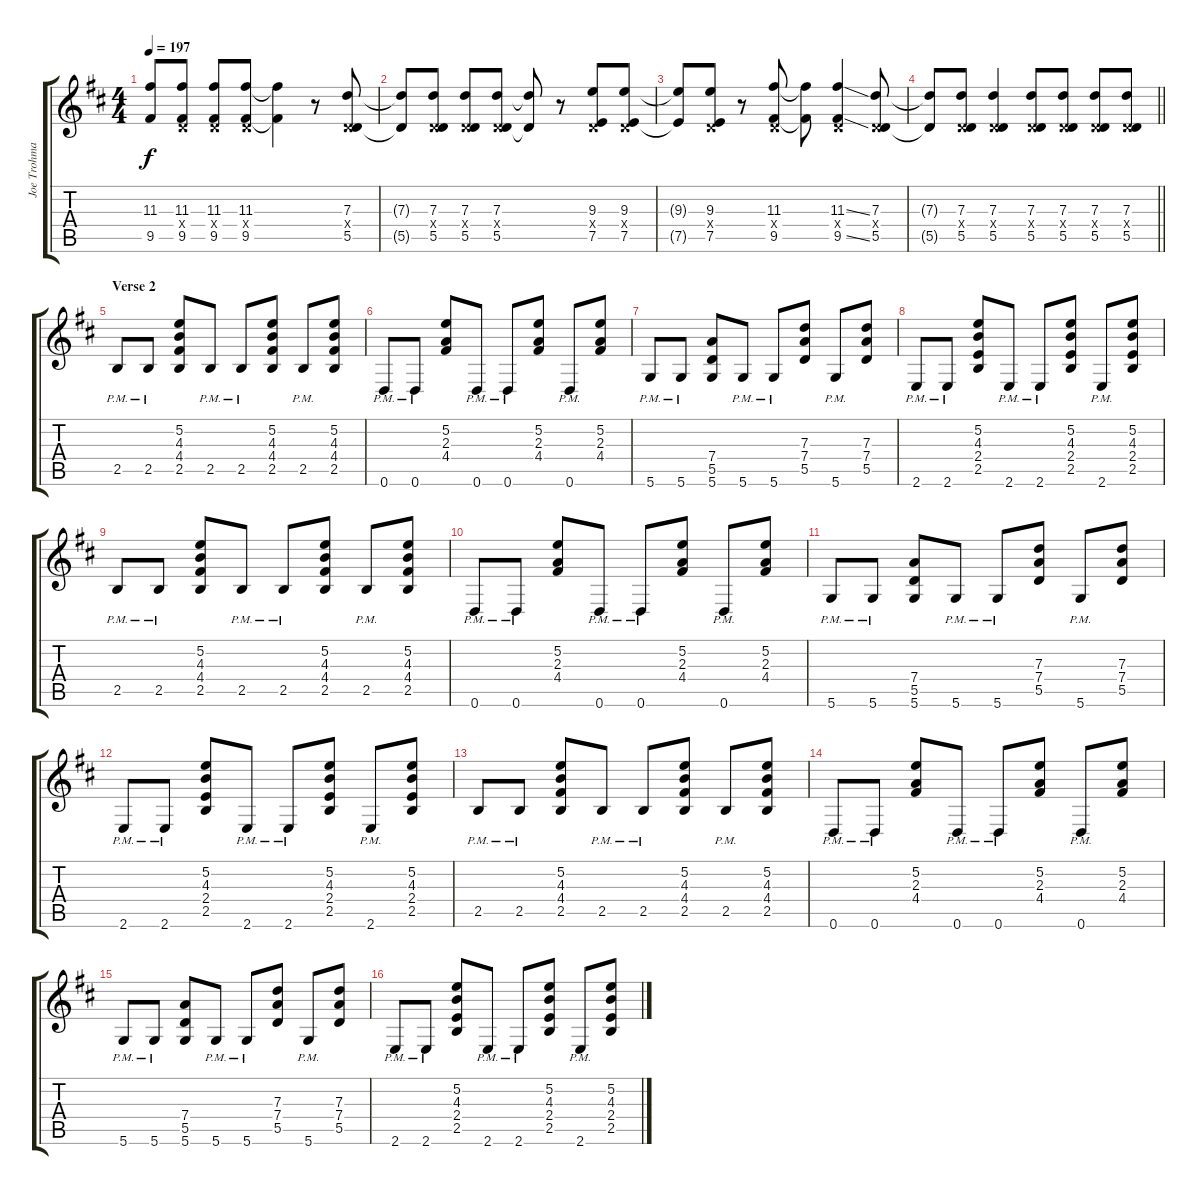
\track ("Joe Trohman (Lead Guitar)" "Joe Trohma") {instrument distortionguitar}
\staff {score tabs}
\tuning (E4 B3 G3 D3 A2 D2) {hide}
\ts (4 4)
\tempo 197
\clef g2
\ks d
(11.3{t} 9.5{t}).8{dy f} (11.3 0.4{x} 9.5).8 (11.3 0.4{x} 9.5).8 (11.3 0.4{x} 9.5).8 (11.3{t} 9.5{t}).4 r.8 (7.3 0.4{x} 5.5).8 |
(7.3{t} 5.5{t}).8 (7.3 0.4{x} 5.5).8 (7.3 0.4{x} 5.5).8 (7.3 0.4{x} 5.5).8 (7.3{t} 5.5{t}).8 r.8 (9.3 0.4{x} 7.5).8 (9.3 0.4{x} 7.5).8 |
(9.3{t} 7.5{t}).8 (9.3 0.4{x} 7.5).8 r.8 (11.3 0.4{x} 9.5).8 (11.3{t} 9.5{t}).8 (11.3{ss} 0.4{x} 9.5{ss}).4 (7.3 0.4{x} 5.5).8 |
\barLineRight lightlight
(7.3{t} 5.5{t}).8 (7.3 0.4{x} 5.5).8 (7.3 0.4{x} 5.5).4 (7.3 0.4{x} 5.5).8 (7.3 0.4{x} 5.5).8 (7.3 0.4{x} 5.5).8 (7.3 0.4{x} 5.5).8 |
\section ("" "Verse 2")
2.5{pm}.8 2.5{pm}.8 (5.2 4.3 4.4 2.5).8 2.5{pm}.8 2.5{pm}.8 (5.2 4.3 4.4 2.5).8 2.5{pm}.8 (5.2 4.3 4.4 2.5).8 |
0.6{pm}.8 0.6{pm}.8 (5.2 2.3 4.4).8 0.6{pm}.8 0.6{pm}.8 (5.2 2.3 4.4).8 0.6{pm}.8 (5.2 2.3 4.4).8 |
5.6{pm}.8 5.6{pm}.8 (7.4 5.5 5.6).8 5.6{pm}.8 5.6{pm}.8 (7.3 7.4 5.5).8 5.6{pm}.8 (7.3 7.4 5.5).8 |
2.6{pm}.8 2.6{pm}.8 (5.2 4.3 2.4 2.5).8 2.6{pm}.8 2.6{pm}.8 (5.2 4.3 2.4 2.5).8 2.6{pm}.8 (5.2 4.3 2.4 2.5).8 |
2.5{pm}.8 2.5{pm}.8 (5.2 4.3 4.4 2.5).8 2.5{pm}.8 2.5{pm}.8 (5.2 4.3 4.4 2.5).8 2.5{pm}.8 (5.2 4.3 4.4 2.5).8 |
0.6{pm}.8 0.6{pm}.8 (5.2 2.3 4.4).8 0.6{pm}.8 0.6{pm}.8 (5.2 2.3 4.4).8 0.6{pm}.8 (5.2 2.3 4.4).8 |
5.6{pm}.8 5.6{pm}.8 (7.4 5.5 5.6).8 5.6{pm}.8 5.6{pm}.8 (7.3 7.4 5.5).8 5.6{pm}.8 (7.3 7.4 5.5).8 |
2.6{pm}.8 2.6{pm}.8 (5.2 4.3 2.4 2.5).8 2.6{pm}.8 2.6{pm}.8 (5.2 4.3 2.4 2.5).8 2.6{pm}.8 (5.2 4.3 2.4 2.5).8 |
2.5{pm}.8 2.5{pm}.8 (5.2 4.3 4.4 2.5).8 2.5{pm}.8 2.5{pm}.8 (5.2 4.3 4.4 2.5).8 2.5{pm}.8 (5.2 4.3 4.4 2.5).8 |
0.6{pm}.8 0.6{pm}.8 (5.2 2.3 4.4).8 0.6{pm}.8 0.6{pm}.8 (5.2 2.3 4.4).8 0.6{pm}.8 (5.2 2.3 4.4).8 |
5.6{pm}.8 5.6{pm}.8 (7.4 5.5 5.6).8 5.6{pm}.8 5.6{pm}.8 (7.3 7.4 5.5).8 5.6{pm}.8 (7.3 7.4 5.5).8 |
2.6{pm}.8 2.6{pm}.8 (5.2 4.3 2.4 2.5).8 2.6{pm}.8 2.6{pm}.8 (5.2 4.3 2.4 2.5).8 2.6{pm}.8 (5.2 4.3 2.4 2.5).8
